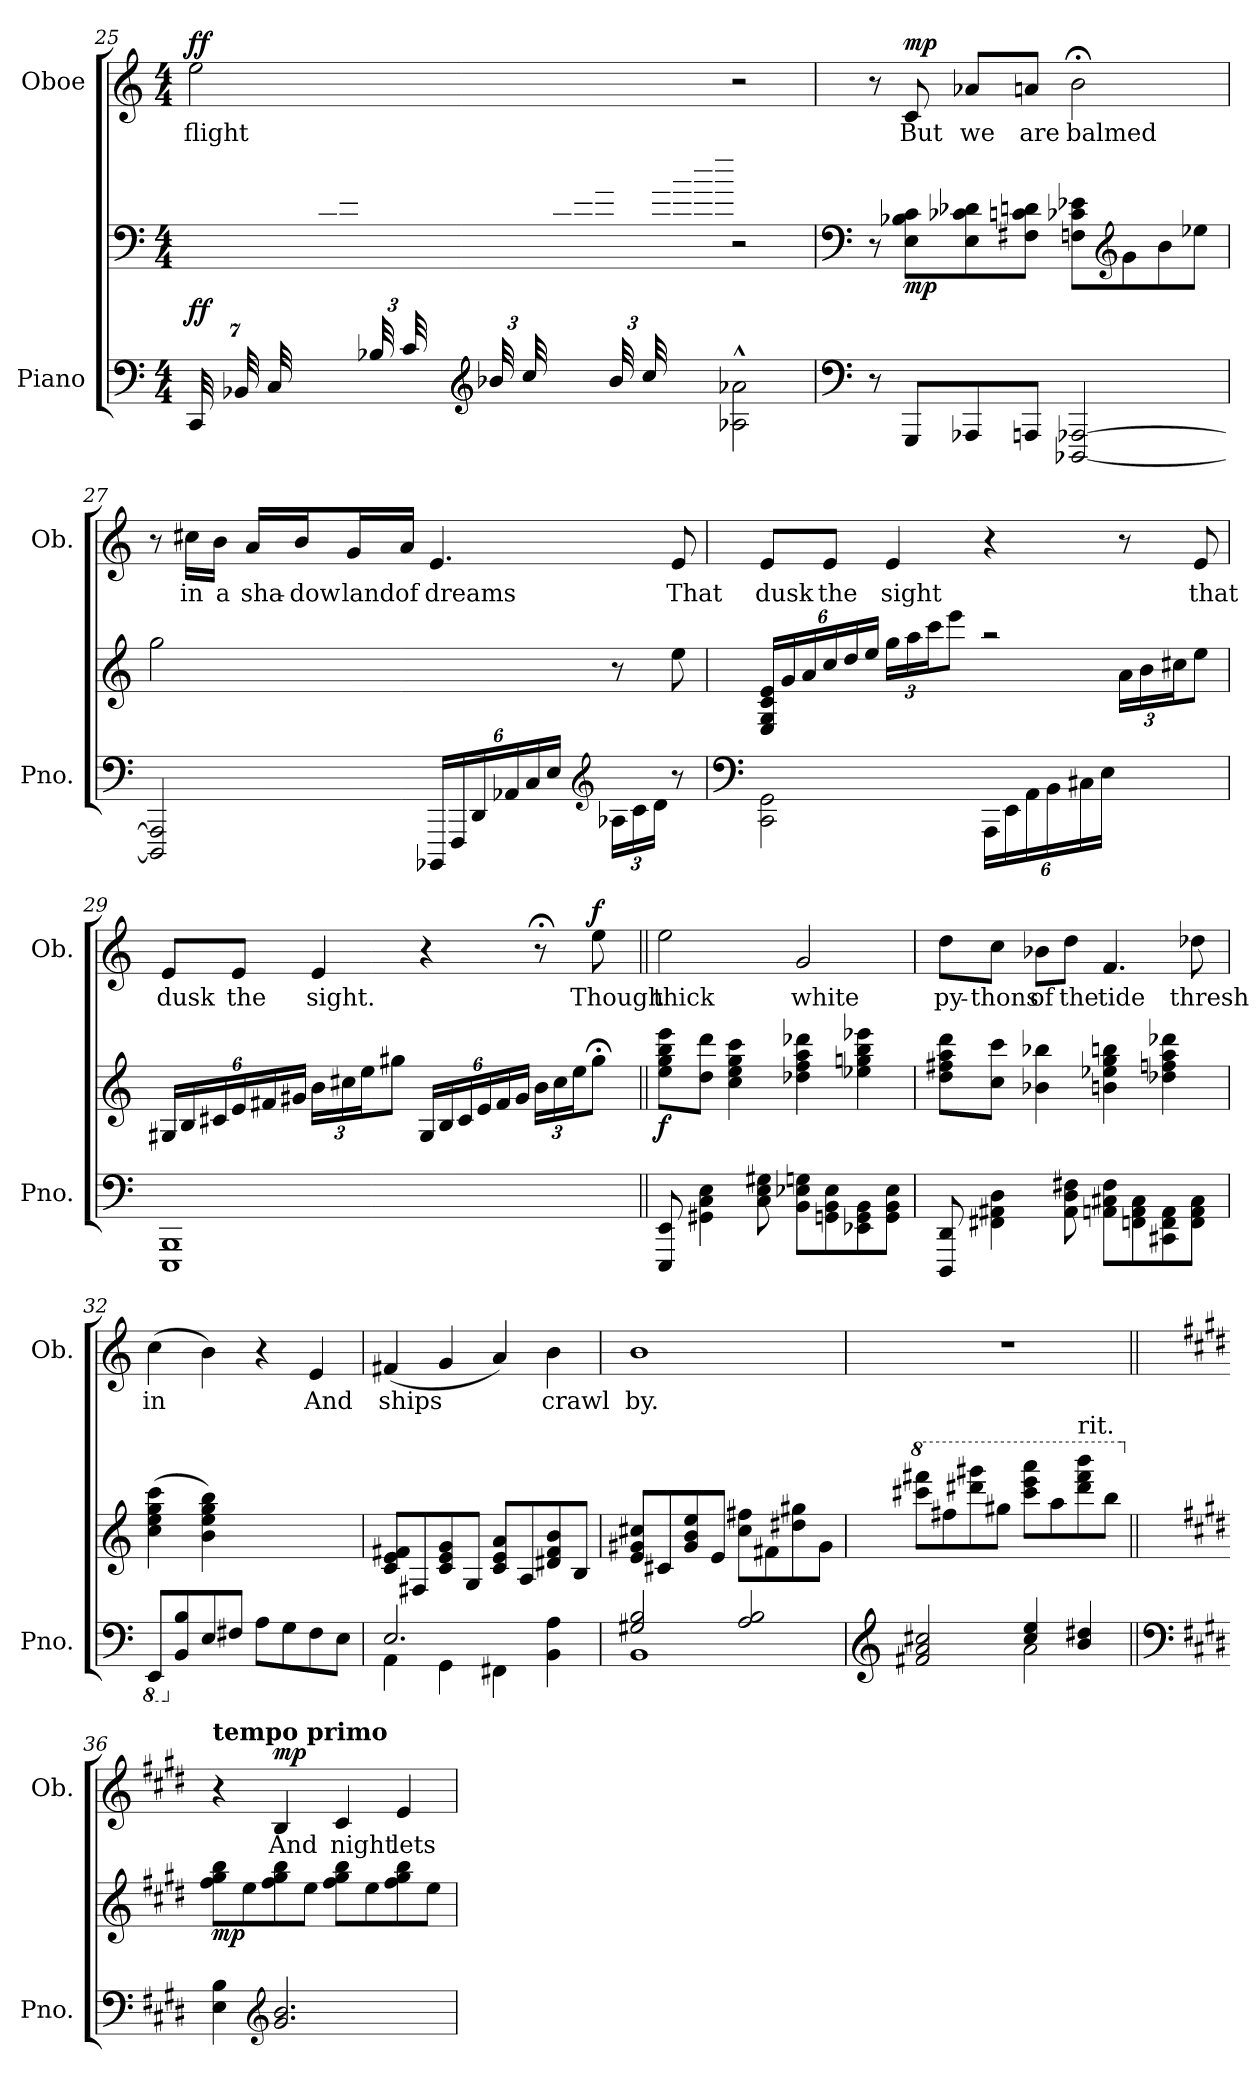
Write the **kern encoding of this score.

**kern	**kern	**dynam	**kern	**text	**dynam
*part2	*part2	*part2	*part1	*part1	*part1
*staff3	*staff2	*staff2/3	*staff1	*staff1	*staff1
*I"Piano	*	*	*I"Oboe	*	*
*I'Pno.	*	*	*I'Ob.	*	*
!!LO:PB:g=z
*clefF4	*clefF4	*	*clefG2	*	*
*k[]	*k[]	*	*k[]	*	*
*M4/4	*M4/4	*	*M4/4	*	*
*Xbrackettup	*	*	*	*	*
=25	=25	=25	=25	=25	=25
*^	*	*	*	*	*
!	!	!	!LO:DY:b	!	!LO:LY:b	!LO:DY:a
(56CC/LLL	4ryy	28.ryy	ff	2ee\	flight	ff
56BB-X/	.	.	.	.	.	.
56C/	.	.	.	.	.	.
14ryy	.	56E\	.	.	.	.
.	.	56A-X\	.	.	.	.
.	.	56c\	.	.	.	.
.	.	56e\JJJ)	.	.	.	.
*	*	*clefG2	*	*	*	*
(48B-X/LLL	.	24ryy	.	.	.	.
48c/	.	.	.	.	.	.
12ryy	.	48e\	.	.	.	.
.	.	48a-X\	.	.	.	.
.	.	48cc\	.	.	.	.
.	.	48ee\JJJ)	.	.	.	.
*clefG2	*	*	*	*	*	*
(48b-X/LLL	4ryy	24ryy	.	.	.	.
48cc/	.	.	.	.	.	.
12ryy	.	48ee\	.	.	.	.
.	.	48aa-X\	.	.	.	.
.	.	48ccc\	.	.	.	.
.	.	48eee\JJJ)	.	.	.	.
*8va	*	*	*	*	*	*
(48bb-/LLL	.	24ryy	.	.	.	.
48ccc/	.	.	.	.	.	.
12%7ryy	.	48eee\	.	.	.	.
.	.	48aaa-\	.	.	.	.
.	.	48cccc\	.	.	.	.
.	.	48eeee\JJJ)	.	.	.	.
*	*	*X8va	*	*	*	*
.	2a-X\^^ 2aa-X\^^	2r	.	2r	.	.
*v	*v	*	*	*	*	*
!!LO:LB:g=z
=26	=26	=26	=26	=26	=26
*clefF4	*clefF4	*	*	*	*
8r	8r	.	8r	.	.
!	!	!LO:DY:b	!	!LO:LY:b	!LO:DY:a
8GG/L	8E\ 8B-X\ 8c\L	mp	8c/	But	mp
!	!	!	!	!LO:LY:b	!
8AA-X/	8E\ 8c-X\ 8d-X\	.	8a-X/L	we	.
!	!	!	!	!LO:LY:b	!
8AAn/J	8F#X\ 8cn\ 8dn\J	.	8an/J	are	.
!	!	!	!	!LO:LY:b	!
[2DD-X/ [2AA-X/	8Fn\ 8c-X\ 8e-X\L	.	2b;<\	balmed	.
*	*clefG2	*	*	*	*
.	8g\	.	.	.	.
.	8b\	.	.	.	.
.	8ee-X\J	.	.	.	.
=27	=27	=27	=27	=27	=27
2DD-/] 2AA-/]	2gg\	.	8r	.	.
!	!	!	!	!LO:LY:b	!
.	.	.	16cc#X\LL	in	.
!	!	!	!	!LO:LY:b	!
.	.	.	16b\JJ	a	.
!	!	!	!	!LO:LY:b	!
.	.	.	16a/LL	sha-	.
!	!	!	!	!LO:LY:b	!
.	.	.	16b/J	-dow	.
!	!	!	!	!LO:LY:b	!
.	.	.	16g/L	land	.
!	!	!	!	!LO:LY:b	!
.	.	.	16a/JJ	of	.
!	!	!	!	!LO:LY:b	!
24BBB-X/LL	4ryy	.	4.e/	dreams	.
24FF/	.	.	.	.	.
24D/	.	.	.	.	.
24A-X/	.	.	.	.	.
24c/	.	.	.	.	.
24e/JJ	.	.	.	.	.
*clefG2	*	*	*	*	*
24a-X\LL	8r	.	.	.	.
24cc\	.	.	.	.	.
24dd\JJ	.	.	.	.	.
!	!	!	!	!LO:LY:b	!
8r	8ee\	.	8e/	That	.
!!LO:LB:g=z
=28	=28	=28	=28	=28	=28
*clefF4	*	*	*	*	*
*	*Xbrackettup	*	*	*	*
*	*^	*	*	*	*
!	!	!	!	!	!LO:LY:b	!
2C\ 2G\	24E/ 24G/ 24c/ 24e/LL	2.ryy	.	8e/L	dusk	.
.	24g/	.	.	.	.	.
.	24a/	.	.	.	.	.
!	!	!	!	!	!LO:LY:b	!
.	24cc/	.	.	8e/J	the	.
.	24dd/	.	.	.	.	.
.	24ee/JJ	.	.	.	.	.
!	!	!	!	!	!LO:LY:b	!
.	24gg\LL	.	.	4e/	sight	.
.	24aa\	.	.	.	.	.
.	24ccc\J	.	.	.	.	.
.	8eee\J	.	.	.	.	.
24AA\LL	2r	.	.	4r	.	.
24E\	.	.	.	.	.	.
24A\	.	.	.	.	.	.
24B\	.	.	.	.	.	.
24c#X\	.	.	.	.	.	.
24e\JJ	.	.	.	.	.	.
4ryy	.	24a\LL	.	8r	.	.
.	.	24b\	.	.	.	.
.	.	24cc#X\J	.	.	.	.
!	!	!	!	!	!LO:LY:b	!
.	.	8ee\J	.	8e/	that	.
=29	=29	=29	=29	=29	=29	=29
!	!	!	!	!	!LO:LY:b	!
*	*v	*v	*	*	*	*
1EE 1BB	24G#X/LL	.	8e/L	dusk	.
.	24B/	.	.	.	.
.	24c#X/	.	.	.	.
!	!	!	!	!LO:LY:b	!
.	24e/	.	8e/J	the	.
.	24f#X/	.	.	.	.
.	24g#X/JJ	.	.	.	.
!	!	!	!	!LO:LY:b	!
.	24b\LL	.	4e/	sight.	.
.	24cc#X\	.	.	.	.
.	24ee\J	.	.	.	.
.	8gg#X\J	.	.	.	.
.	24G#/LL	.	4r	.	.
.	24B/	.	.	.	.
.	24c#/	.	.	.	.
.	24e/	.	.	.	.
.	24f#/	.	.	.	.
.	24g#/JJ	.	.	.	.
.	24b\LL	.	8r;<	.	.
.	24cc#\	.	.	.	.
.	24ee\J	.	.	.	.
!	!	!	!	!LO:LY:b	!LO:DY:a
.	8gg#;<\J	.	8ee\	Though	f
!!LO:PB:g=z
=30||	=30||	=30||	=30||	=30||	=30||
!	!	!LO:DY:b	!	!LO:LY:b	!
8EE/ 8E/	8ee\ 8gg\ 8bb\ 8eee\L	f	2ee\	thick	.
4G#X\ 4c\ 4e\	8dd\ 8ddd\J	.	.	.	.
.	4cc\ 4ee\ 4gg\ 4ccc\	.	.	.	.
8c\ 8e\ 8g#X\	.	.	.	.	.
!	!	!	!	!LO:LY:b	!
8B\ 8e-X\ 8gn\L	4dd-X\ 4ff\ 4aa\ 4ddd-X\	.	2g/	white	.
8Gn\ 8B\ 8e-\	.	.	.	.	.
8E-X\ 8G\ 8B\	4ee-X\ 4ggn\ 4bb\ 4eee-X\	.	.	.	.
8G\ 8B\ 8e-\J	.	.	.	.	.
=31	=31	=31	=31	=31	=31
!	!	!	!	!LO:LY:b	!
8DD/ 8D/	8dd\ 8ff#X\ 8aa\ 8ddd\L	.	8dd\L	py-	.
!	!	!	!	!LO:LY:b	!
4F#X\ 4A#X\ 4d\	8cc\ 8ccc\J	.	8cc\J	-thons	.
!	!	!	!	!LO:LY:b	!
.	4b-X\ 4bb-X\	.	8b-X\L	of	.
!	!	!	!	!LO:LY:b	!
8A#\ 8d\ 8f#X\	.	.	8dd\J	the	.
!	!	!	!	!LO:LY:b	!
8An\ 8c#X\ 8f#\L	4bn\ 4ee-X\ 4gg\ 4bbn\	.	4.f/	tide	.
8Fn\ 8A\ 8c#\	.	.	.	.	.
8C#X\ 8F\ 8A\	4dd-X\ 4ffn\ 4aa\ 4ddd-X\	.	.	.	.
!	!	!	!	!LO:LY:b	!
8F\ 8A\ 8c#\J	.	.	8dd-X\	thresh	.
=32	=32	=32	=32	=32	=32
*8ba	*	*	*	*	*
!	!	!	!	!LO:LY:b	!
8EEE/L	(4cc\ 4ee\ 4gg\ 4ccc\	.	(4cc\	in	.
*X8ba	*	*	*	*	*
8BB/ 8B/	.	.	.	.	.
8E/	4b\ 4ee\ 4gg\ 4bb\)	.	4b\)	.	.
8F#X/J	.	.	.	.	.
8A\L	2ryy	.	4r	.	.
8G\	.	.	.	.	.
!	!	!	!	!LO:LY:b	!
8F#\	.	.	4e/	And	.
8E\J	.	.	.	.	.
!!LO:LB:g=z
=33	=33	=33	=33	=33	=33
*^	*	*	*	*	*
!	!	!	!	!	!LO:LY:b	!
2.E/	4AA\	8c/ 8e/ 8f#X/L	.	(4f#X/	ships	.
.	.	8F#X/	.	.	.	.
.	4GG\	8c/ 8e/ 8g/	.	4g/	.	.
.	.	8G/J	.	.	.	.
.	4FF#X\	8c/ 8e/ 8a/L	.	4a/)	.	.
.	.	8A/	.	.	.	.
!	!	!	!	!	!LO:LY:b	!
4BB\ 4A\	4ryy	8d#X/ 8f#/ 8b/	.	4b\	crawl	.
.	.	8B/J	.	.	.	.
=34	=34	=34	=34	=34	=34	=34
!	!	!	!	!	!LO:LY:b	!
2G#X/ 2B/	1BB	8e/ 8g#X/ 8cc#X/L	.	1b	by.	.
.	.	8c#X/	.	.	.	.
.	.	8g#/ 8b/ 8ee/	.	.	.	.
.	.	8e/J	.	.	.	.
2A/ 2B/	.	8cc#\ 8ff#X\L	.	.	.	.
.	.	8f#X\	.	.	.	.
.	.	8dd#X\ 8gg#X\	.	.	.	.
.	.	8g#\J	.	.	.	.
=35	=35	=35	=35	=35	=35	=35
*clefG2	*	*	*	*	*	*
*	*	*8va	*	*	*	*
2f#X/ 2a/ 2cc#X/	2ryy	8ccc#X\ 8fff#X\L	.	1r	.	.
.	.	8ff#X\	.	.	.	.
.	.	8ddd#X\ 8ggg#X\	.	.	.	.
.	.	8gg#X\J	.	.	.	.
4cc#/ 4ee/	2a\	8ccc#\ 8eee\ 8aaa\L	.	.	.	.
.	.	8aa\	.	.	.	.
!	!	!LO:TX:a:t=rit.	!	!	!	!
4b/ 4dd#X/	.	8ddd#\ 8fff#\ 8bbb\	.	.	.	.
.	.	8bb\J	.	.	.	.
*v	*v	*	*	*	*	*
!!LO:LB:g=z
=36||	=36||	=36||	=36||	=36||	=36||
*clefF4	*	*	*	*	*
*k[f#c#g#d#]	*k[f#c#g#d#]	*	*k[f#c#g#d#]	*	*
*	*X8va	*	*	*	*
!	!	!	!LO:TX:a:B:t=tempo primo	!	!
!	!	!LO:DY:b	!	!	!
4E\ 4B\	8ff#\ 8gg#\ 8bb\L	mp	4r	.	.
.	8ee\	.	.	.	.
*clefG2	*	*	*	*	*
!	!	!	!	!LO:LY:b	!LO:DY:a
2.g#/ 2.b/	8ff#\ 8gg#\ 8bb\	.	4B/	And	mp
.	8ee\J	.	.	.	.
!	!	!	!	!LO:LY:b	!
.	8ff#\ 8gg#\ 8bb\L	.	4c#/	night	.
.	8ee\	.	.	.	.
!	!	!	!	!LO:LY:b	!
.	8ff#\ 8gg#\ 8bb\	.	4e/	lets	.
.	8ee\J	.	.	.	.
=	=	=	=	=	=
*-	*-	*-	*-	*-	*-
